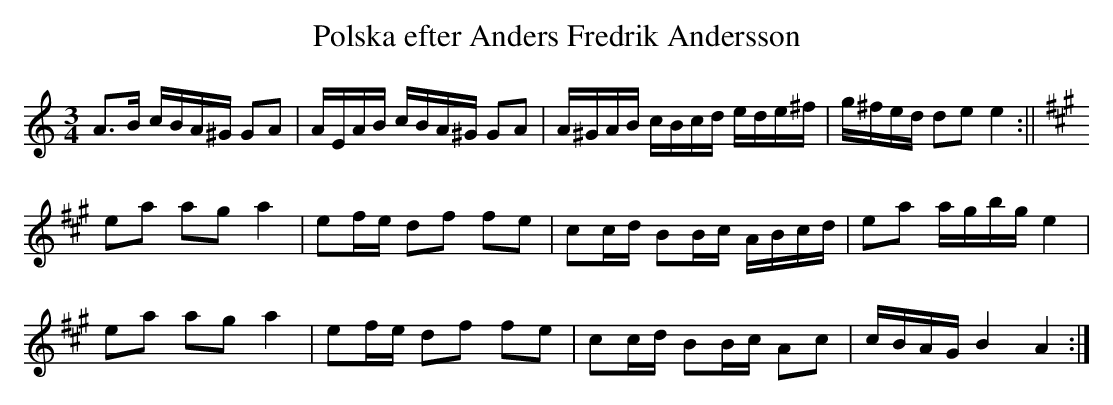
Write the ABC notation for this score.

X:1
T:Polska efter Anders Fredrik Andersson
L:1/16
M:3/4
K:Am
A2>B2 cBA^G G2A2 | AEAB cBA^G G2A2 | A^GAB cBcd ede^f | g^fed d2e2 e4 :||
[K:A] e2a2 a2g2- a4 | e2fe d2f2 f2e2 | c2cd B2Bc ABcd | e2a2 agbg e4 |
e2a2 a2g2- a4 | e2fe d2f2 f2e2 | c2cd B2Bc A2c2 | cBAG B4 A4 :|
